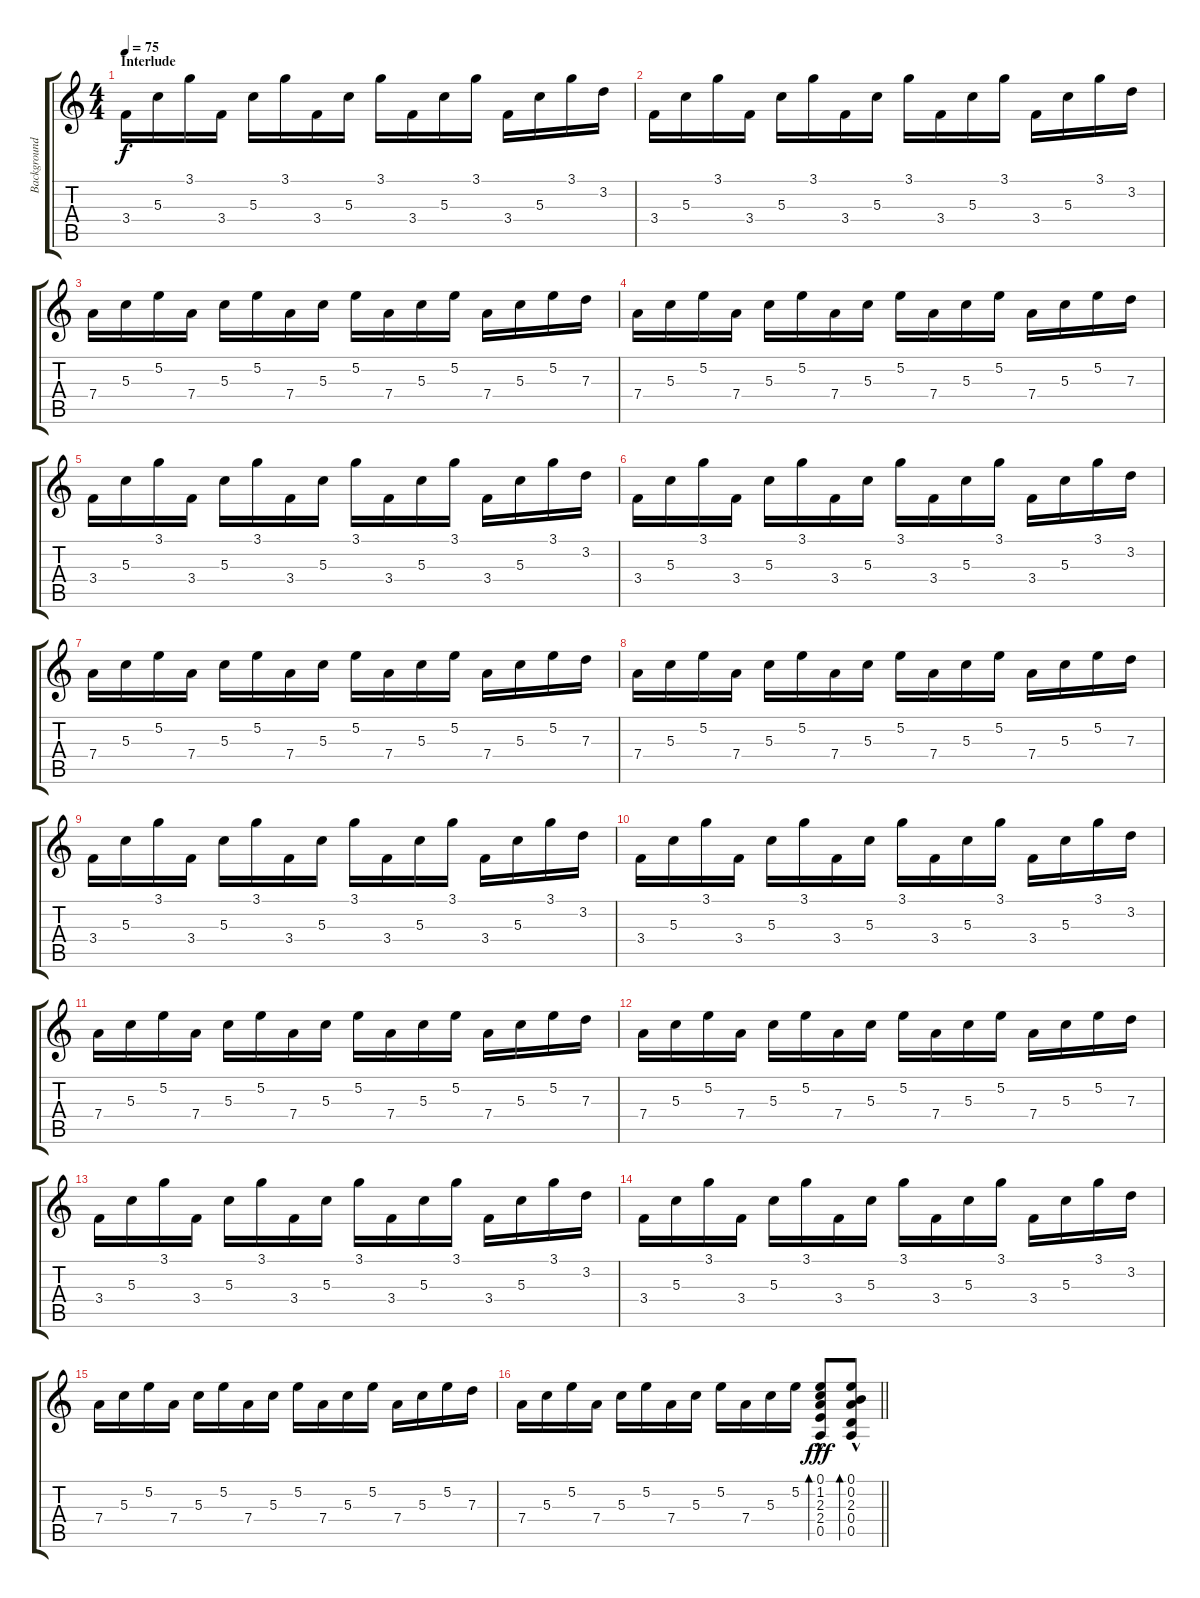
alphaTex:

\track ("Background Guitar" "Background") {instrument acousticguitarsteel}
\staff {score tabs}
\tuning (E4 B3 G3 D3 A2 E2) {hide}
\ts (4 4)
\section ("" "Interlude")
\tempo 75
\clef g2
\ks c
3.4.16{dy f volume 10 instrument electricguitarjazz} 5.3.16 3.1.16 3.4.16 5.3.16 3.1.16 3.4.16{volume 8} 5.3.16 3.1.16 3.4.16 5.3.16 3.1.16 3.4.16 5.3.16 3.1.16 3.2.16 |
3.4.16{volume 10 instrument electricguitarjazz} 5.3.16 3.1.16 3.4.16 5.3.16 3.1.16 3.4.16{volume 8} 5.3.16 3.1.16 3.4.16 5.3.16 3.1.16 3.4.16 5.3.16 3.1.16 3.2.16 |
7.4.16{volume 13} 5.3.16 5.2.16 7.4.16 5.3.16 5.2.16 7.4.16{volume 8} 5.3.16 5.2.16 7.4.16 5.3.16 5.2.16 7.4.16 5.3.16 5.2.16 7.3.16 |
7.4.16{volume 13} 5.3.16 5.2.16 7.4.16 5.3.16 5.2.16 7.4.16{volume 8} 5.3.16 5.2.16 7.4.16 5.3.16 5.2.16 7.4.16 5.3.16 5.2.16 7.3.16 |
3.4.16{volume 10 instrument electricguitarjazz} 5.3.16 3.1.16 3.4.16 5.3.16 3.1.16 3.4.16{volume 8} 5.3.16 3.1.16 3.4.16 5.3.16 3.1.16 3.4.16 5.3.16 3.1.16 3.2.16 |
3.4.16{volume 10 instrument electricguitarjazz} 5.3.16 3.1.16 3.4.16 5.3.16 3.1.16 3.4.16{volume 8} 5.3.16 3.1.16 3.4.16 5.3.16 3.1.16 3.4.16 5.3.16 3.1.16 3.2.16 |
7.4.16{volume 13} 5.3.16 5.2.16 7.4.16 5.3.16 5.2.16 7.4.16{volume 8} 5.3.16 5.2.16 7.4.16 5.3.16 5.2.16 7.4.16 5.3.16 5.2.16 7.3.16 |
7.4.16{volume 13} 5.3.16 5.2.16 7.4.16 5.3.16 5.2.16 7.4.16{volume 8} 5.3.16 5.2.16 7.4.16 5.3.16 5.2.16 7.4.16 5.3.16 5.2.16 7.3.16 |
3.4.16{volume 10 instrument electricguitarjazz} 5.3.16 3.1.16 3.4.16 5.3.16 3.1.16 3.4.16{volume 8} 5.3.16 3.1.16 3.4.16 5.3.16 3.1.16 3.4.16 5.3.16 3.1.16 3.2.16 |
3.4.16{volume 10 instrument electricguitarjazz} 5.3.16 3.1.16 3.4.16 5.3.16 3.1.16 3.4.16{volume 8} 5.3.16 3.1.16 3.4.16 5.3.16 3.1.16 3.4.16 5.3.16 3.1.16 3.2.16 |
7.4.16{volume 13} 5.3.16 5.2.16 7.4.16 5.3.16 5.2.16 7.4.16{volume 8} 5.3.16 5.2.16 7.4.16 5.3.16 5.2.16 7.4.16 5.3.16 5.2.16 7.3.16 |
7.4.16{volume 13} 5.3.16 5.2.16 7.4.16 5.3.16 5.2.16 7.4.16{volume 8} 5.3.16 5.2.16 7.4.16 5.3.16 5.2.16 7.4.16 5.3.16 5.2.16 7.3.16 |
3.4.16{volume 10 instrument electricguitarjazz} 5.3.16 3.1.16 3.4.16 5.3.16 3.1.16 3.4.16{volume 8} 5.3.16 3.1.16 3.4.16 5.3.16 3.1.16 3.4.16 5.3.16 3.1.16 3.2.16 |
3.4.16{volume 10 instrument electricguitarjazz} 5.3.16 3.1.16 3.4.16 5.3.16 3.1.16 3.4.16{volume 8} 5.3.16 3.1.16 3.4.16 5.3.16 3.1.16 3.4.16 5.3.16 3.1.16 3.2.16 |
7.4.16{volume 13} 5.3.16 5.2.16 7.4.16 5.3.16 5.2.16 7.4.16{volume 8} 5.3.16 5.2.16 7.4.16 5.3.16 5.2.16 7.4.16 5.3.16 5.2.16 7.3.16 |
\barLineRight lightlight
7.4.16{volume 13} 5.3.16 5.2.16 7.4.16 5.3.16 5.2.16 7.4.16{volume 8} 5.3.16 5.2.16 7.4.16 5.3.16 5.2.16 (0.1{hac} 1.2{hac} 2.3{hac} 2.4{hac} 0.5{hac}).8{bd 60 dy fff} (0.1{hac} 0.2{hac} 2.3{hac} 0.4{hac} 0.5{hac}).8{bd 60}
